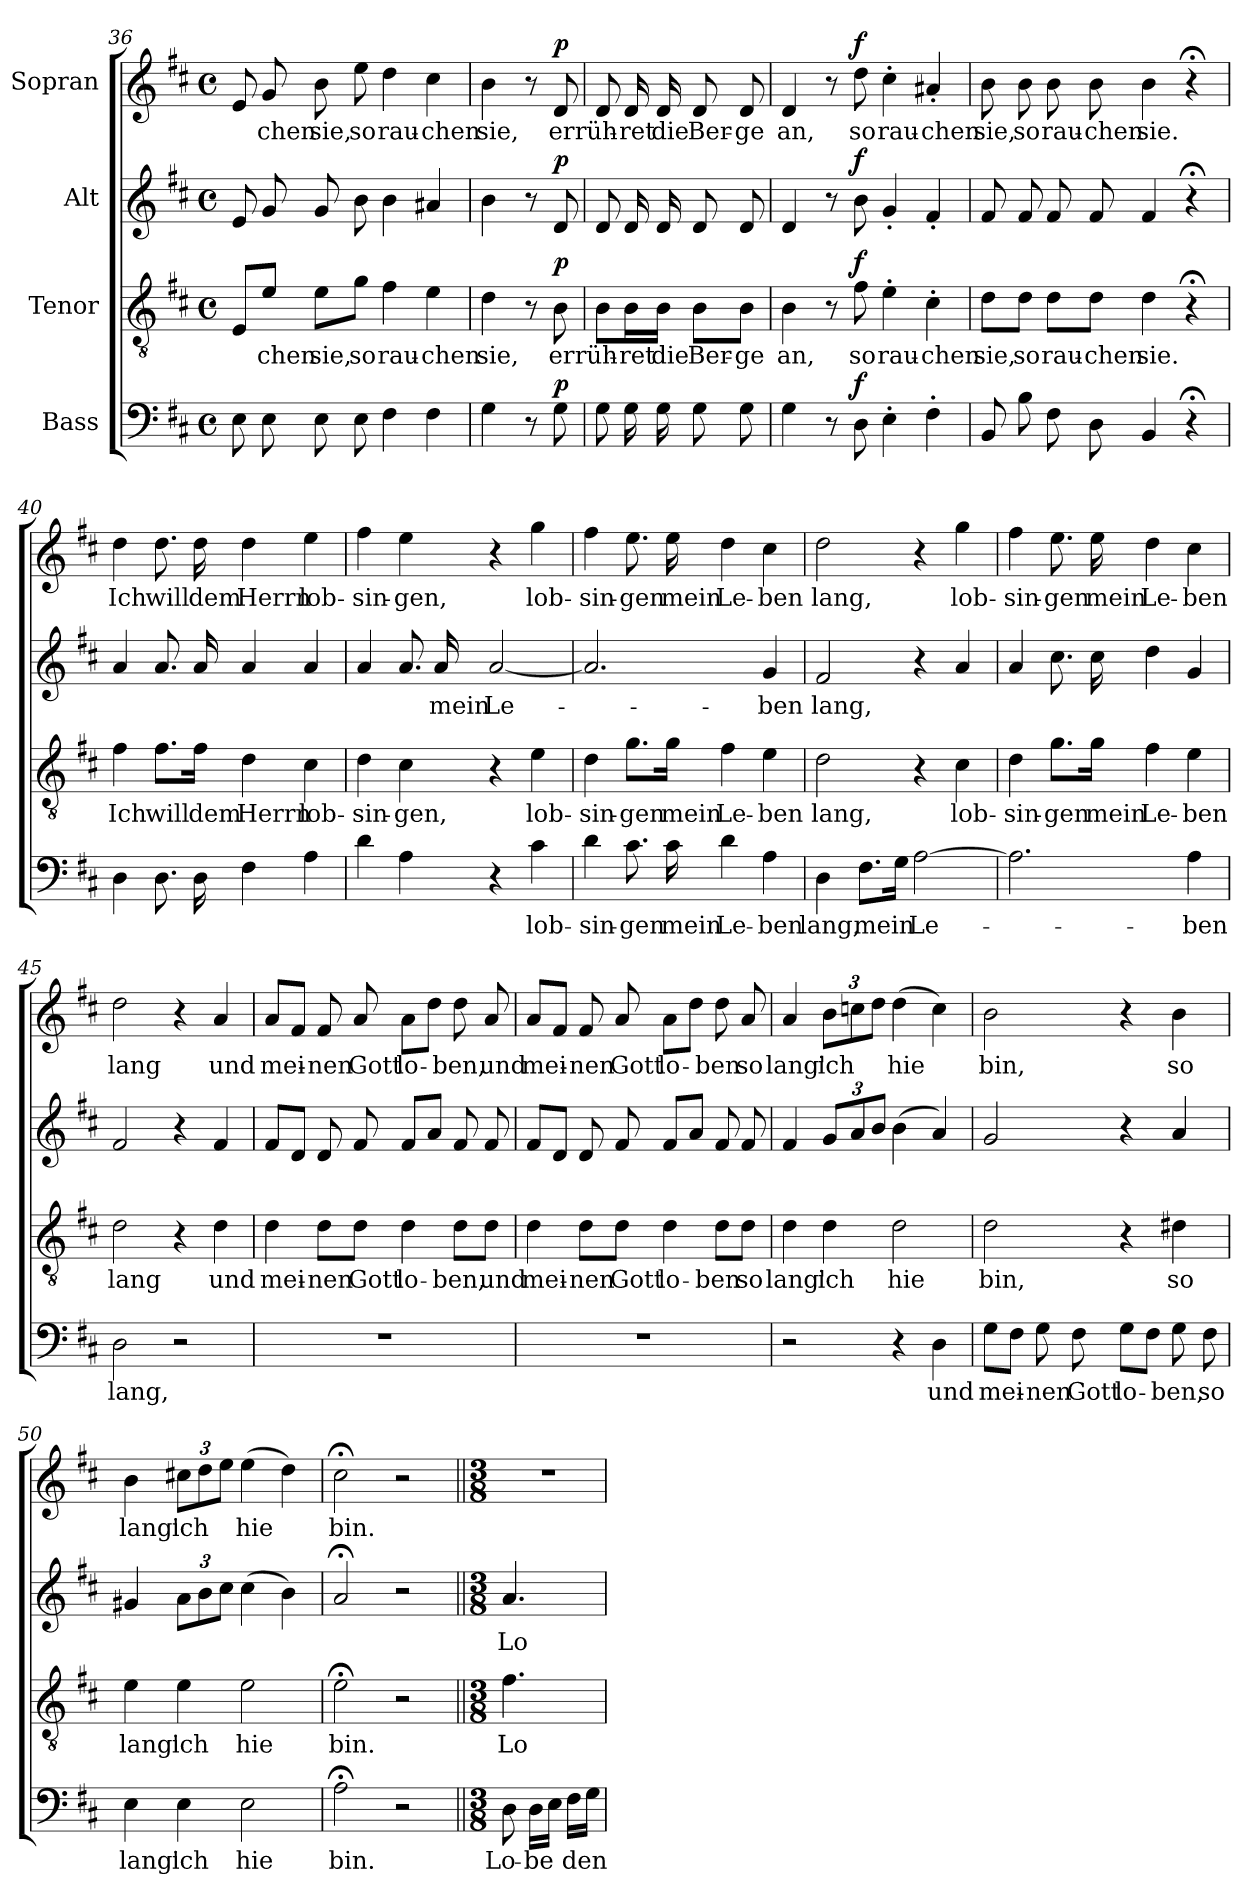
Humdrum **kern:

**kern	**text	**dynam	**kern	**text	**dynam	**kern	**text	**dynam	**kern	**text	**dynam
*part4	*part4	*part4	*part3	*part3	*part3	*part2	*part2	*part2	*part1	*part1	*part1
*staff4	*staff4	*staff4	*staff3	*staff3	*staff3	*staff2	*staff2	*staff2	*staff1	*staff1	*staff1
*I"Bass	*	*	*I"Tenor	*	*	*I"Alt	*	*	*I"Sopran	*	*
*clefF4	*	*	*clefGv2	*	*	*clefG2	*	*	*clefG2	*	*
*k[f#c#]	*	*	*k[f#c#]	*	*	*k[f#c#]	*	*	*k[f#c#]	*	*
*D:	*	*	*D:	*	*	*D:	*	*	*D:	*	*
*M4/4	*	*	*M4/4	*	*	*M4/4	*	*	*M4/4	*	*
*met(c)	*	*	*met(c)	*	*	*met(c)	*	*	*met(c)	*	*
=36	=36	=36	=36	=36	=36	=36	=36	=36	=36	=36	=36
8E\	.	.	8E/L	.	.	8e/	.	.	8e/	.	.
8E\	.	.	8e/J	-chen	.	8g/	.	.	8g/	-chen	.
8E\	.	.	8e\L	sie,	.	8g/	.	.	8b\	sie,	.
8E\	.	.	8g\J	so	.	8b\	.	.	8ee\	so	.
4F#\	.	.	4f#\	rau-	.	4b\	.	.	4dd\	rau-	.
4F#\	.	.	4e\	-chen	.	4a#X/	.	.	4cc#\	-chen	.
=37	=37	=37	=37	=37	=37	=37	=37	=37	=37	=37	=37
4G\	.	.	4d\	sie,	.	4b\	.	.	4b\	sie,	.
8r	.	.	8r	.	.	8r	.	.	8r	.	.
!	!	!LO:DY:a	!	!	!LO:DY:a	!	!	!LO:DY:a	!	!	!LO:DY:a
8G\	.	p	8B\	er	p	8d/	.	p	8d/	er	p
!!LO:LB:g=z
=37X1	=37X1	=37X1	=37X1	=37X1	=37X1	=37X1	=37X1	=37X1	=37X1	=37X1	=37X1
8G\	.	.	8B\L	rüh-	.	8d/	.	.	8d/	rüh-	.
16G\	.	.	16B\L	-ret	.	16d/	.	.	16d/	-ret	.
16G\	.	.	16B\JJ	die	.	16d/	.	.	16d/	die	.
8G\	.	.	8B\L	Ber-	.	8d/	.	.	8d/	Ber-	.
8G\	.	.	8B\J	-ge	.	8d/	.	.	8d/	-ge	.
=38	=38	=38	=38	=38	=38	=38	=38	=38	=38	=38	=38
4G\	.	.	4B\	an,	.	4d/	.	.	4d/	an,	.
8r	.	.	8r	.	.	8r	.	.	8r	.	.
!	!	!LO:DY:a	!	!	!LO:DY:a	!	!	!LO:DY:a	!	!	!LO:DY:a
8D\	.	f	8f#\	so	f	8b\	.	f	8dd\	so	f
4E'\	.	.	4e'\	rau-	.	4g'/	.	.	4cc#'\	rau-	.
4F#'\	.	.	4c#'\	-chen	.	4f#'/	.	.	4a#X'/	-chen	.
=39	=39	=39	=39	=39	=39	=39	=39	=39	=39	=39	=39
8BB/	.	.	8d\L	sie,	.	8f#/	.	.	8b\	sie,	.
8B\	.	.	8d\J	so	.	8f#/	.	.	8b\	so	.
8F#\	.	.	8d\L	rau-	.	8f#/	.	.	8b\	rau-	.
8D\	.	.	8d\J	-chen	.	8f#/	.	.	8b\	-chen	.
4BB/	.	.	4d\	sie.	.	4f#/	.	.	4b\	sie.	.
4r;<	.	.	4r;<	.	.	4r;<	.	.	4r;<	.	.
=40	=40	=40	=40	=40	=40	=40	=40	=40	=40	=40	=40
4D\	.	.	4f#\	Ich	.	4a/	.	.	4dd\	Ich	.
8.D\	.	.	8.f#\L	will	.	8.a/	.	.	8.dd\	will	.
16D\	.	.	16f#\Jk	dem	.	16a/	.	.	16dd\	dem	.
4F#\	.	.	4d\	Herrn	.	4a/	.	.	4dd\	Herrn	.
4A\	.	.	4c#\	lob-	.	4a/	.	.	4ee\	lob-	.
=41	=41	=41	=41	=41	=41	=41	=41	=41	=41	=41	=41
4d\	.	.	4d\	-sin-	.	4a/	.	.	4ff#\	-sin-	.
4A\	.	.	4c#\	-gen,	.	8.a/	.	.	4ee\	-gen,	.
.	.	.	.	.	.	16a/	mein	.	.	.	.
4r	.	.	4r	.	.	[2a/	Le-	.	4r	.	.
4c#\	lob-	.	4e\	lob-	.	.	.	.	4gg\	lob-	.
!!LO:PB:g=z
=42	=42	=42	=42	=42	=42	=42	=42	=42	=42	=42	=42
4d\	-sin-	.	4d\	-sin-	.	2.a/]	.	.	4ff#\	-sin-	.
8.c#\	-gen	.	8.g\L	-gen	.	.	.	.	8.ee\	-gen	.
16c#\	mein	.	16g\Jk	mein	.	.	.	.	16ee\	mein	.
4d\	Le-	.	4f#\	Le-	.	.	.	.	4dd\	Le-	.
4A\	-ben	.	4e\	-ben	.	4g/	-ben	.	4cc#\	-ben	.
=43	=43	=43	=43	=43	=43	=43	=43	=43	=43	=43	=43
4D\	lang,	.	2d\	lang,	.	2f#/	lang,	.	2dd\	lang,	.
8.F#\L	mein	.	.	.	.	.	.	.	.	.	.
16G\Jk	.	.	.	.	.	.	.	.	.	.	.
[2A\	Le-	.	4r	.	.	4r	.	.	4r	.	.
.	.	.	4c#\	lob-	.	4a/	.	.	4gg\	lob-	.
=44	=44	=44	=44	=44	=44	=44	=44	=44	=44	=44	=44
2.A\]	.	.	4d\	-sin-	.	4a/	.	.	4ff#\	-sin-	.
.	.	.	8.g\L	-gen	.	8.cc#\	.	.	8.ee\	-gen	.
.	.	.	16g\Jk	mein	.	16cc#\	.	.	16ee\	mein	.
.	.	.	4f#\	Le-	.	4dd\	.	.	4dd\	Le-	.
4A\	-ben	.	4e\	-ben	.	4g/	.	.	4cc#\	-ben	.
=45	=45	=45	=45	=45	=45	=45	=45	=45	=45	=45	=45
2D\	lang,	.	2d\	lang	.	2f#/	.	.	2dd\	lang	.
2r	.	.	4r	.	.	4r	.	.	4r	.	.
.	.	.	4d\	und	.	4f#/	.	.	4a/	und	.
=46	=46	=46	=46	=46	=46	=46	=46	=46	=46	=46	=46
1r	.	.	4d\	mei-	.	8f#/L	.	.	8a/L	mei-	.
.	.	.	.	.	.	8d/J	.	.	8f#/J	.	.
.	.	.	8d\L	-nen	.	8d/	.	.	8f#/	-nen	.
.	.	.	8d\J	Gott	.	8f#/	.	.	8a/	Gott	.
.	.	.	4d\	lo-	.	8f#/L	.	.	8a\L	lo-	.
.	.	.	.	.	.	8a/J	.	.	8dd\J	.	.
.	.	.	8d\L	-ben,	.	8f#/	.	.	8dd\	-ben,	.
.	.	.	8d\J	und	.	8f#/	.	.	8a/	und	.
!!LO:LB:g=z
=47	=47	=47	=47	=47	=47	=47	=47	=47	=47	=47	=47
1r	.	.	4d\	mei-	.	8f#/L	.	.	8a/L	mei-	.
.	.	.	.	.	.	8d/J	.	.	8f#/J	.	.
.	.	.	8d\L	-nen	.	8d/	.	.	8f#/	-nen	.
.	.	.	8d\J	Gott	.	8f#/	.	.	8a/	Gott	.
.	.	.	4d\	lo-	.	8f#/L	.	.	8a\L	lo-	.
.	.	.	.	.	.	8a/J	.	.	8dd\J	.	.
.	.	.	8d\L	-ben	.	8f#/	.	.	8dd\	-ben	.
.	.	.	8d\J	so	.	8f#/	.	.	8a/	so	.
=48	=48	=48	=48	=48	=48	=48	=48	=48	=48	=48	=48
2r	.	.	4d\	lang'	.	4f#/	.	.	4a/	lang'	.
*	*	*	*	*	*	*Xbrackettup	*	*	*Xbrackettup	*	*
.	.	.	4d\	ich	.	12g/L	.	.	12b\L	ich	.
.	.	.	.	.	.	12a/	.	.	12ccn\	.	.
.	.	.	.	.	.	12b/J	.	.	12dd\J	.	.
4r	.	.	2d\	hie	.	(>4b\	.	.	(>4dd\	hie	.
4D\	und	.	.	.	.	4a/)	.	.	4cc\)	.	.
=49	=49	=49	=49	=49	=49	=49	=49	=49	=49	=49	=49
8G\L	mei-	.	2d\	bin,	.	2g/	.	.	2b\	bin,	.
8F#\J	.	.	.	.	.	.	.	.	.	.	.
8G\	-nen	.	.	.	.	.	.	.	.	.	.
8F#\	Gott	.	.	.	.	.	.	.	.	.	.
8G\L	lo-	.	4r	.	.	4r	.	.	4r	.	.
8F#\J	.	.	.	.	.	.	.	.	.	.	.
8G\	-ben,	.	4d#X\	so	.	4a/	.	.	4b\	so	.
8F#\	so	.	.	.	.	.	.	.	.	.	.
=50	=50	=50	=50	=50	=50	=50	=50	=50	=50	=50	=50
4E\	lang'	.	4e\	lang'	.	4g#X/	.	.	4b\	lang'	.
4E\	ich	.	4e\	ich	.	12a\L	.	.	12cc#X\L	ich	.
.	.	.	.	.	.	12b\	.	.	12dd\	.	.
.	.	.	.	.	.	12cc#\J	.	.	12ee\J	.	.
2E\	hie	.	2e\	hie	.	(>4cc#\	.	.	(>4ee\	hie	.
.	.	.	.	.	.	4b\)	.	.	4dd\)	.	.
=51	=51	=51	=51	=51	=51	=51	=51	=51	=51	=51	=51
2A;<\	bin.	.	2e;<\	bin.	.	2a;</	.	.	2cc#;<\	bin.	.
2r	.	.	2r	.	.	2r	.	.	2r	.	.
!!LO:LB:g=z
=52||	=52||	=52||	=52||	=52||	=52||	=52||	=52||	=52||	=52||	=52||	=52||
*M3/8	*	*	*M3/8	*	*	*M3/8	*	*	*M3/8	*	*
*	*	*	*	*	*	*	*	*	*MM90	*	*
8D\	Lo-	.	4.f#\	Lo-	.	4.a/	Lo-	.	4.r	.	.
16D\LL	-be	.	.	.	.	.	.	.	.	.	.
16E\JJ	.	.	.	.	.	.	.	.	.	.	.
16F#\LL	den	.	.	.	.	.	.	.	.	.	.
16G\JJ	.	.	.	.	.	.	.	.	.	.	.
=	=	=	=	=	=	=	=	=	=	=	=
*-	*-	*-	*-	*-	*-	*-	*-	*-	*-	*-	*-
